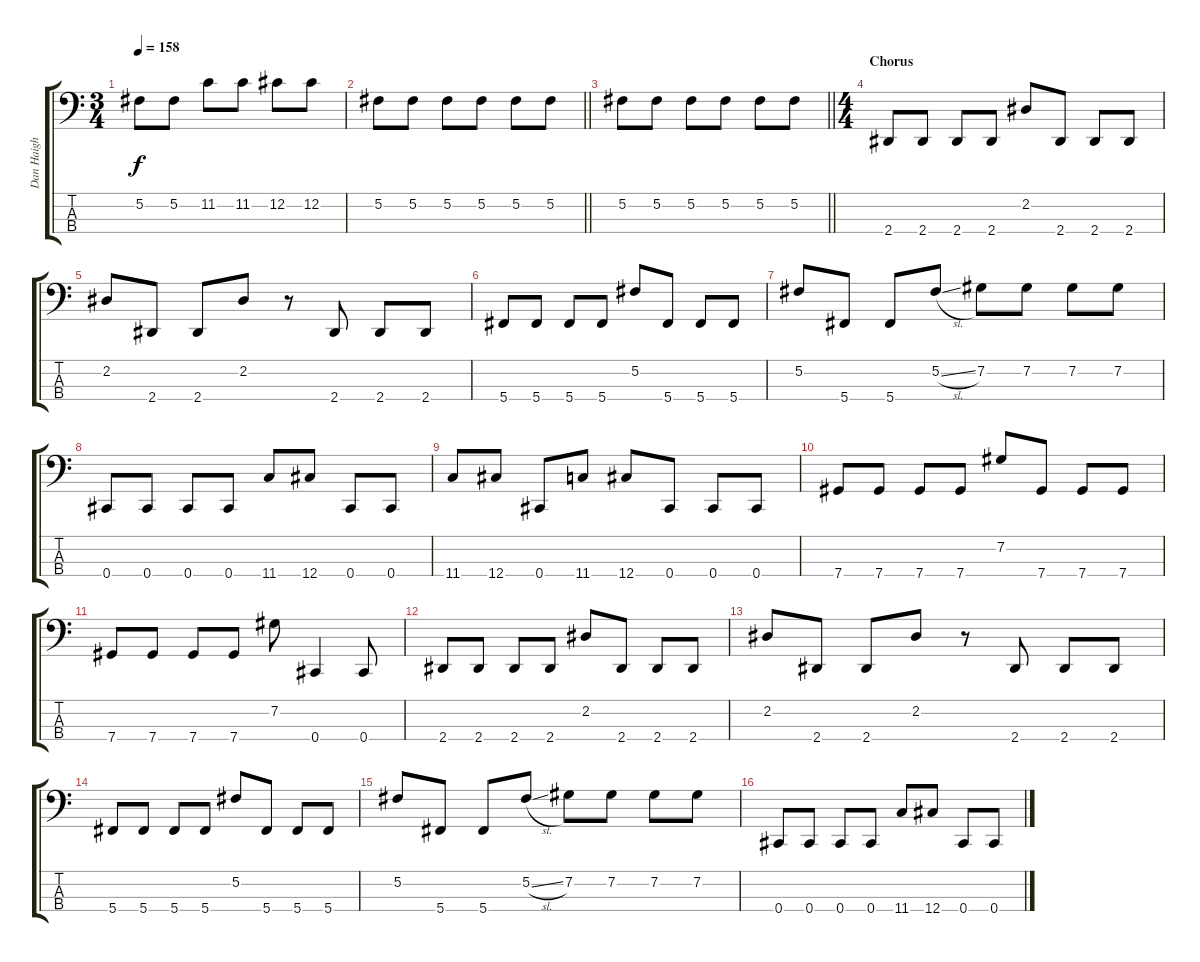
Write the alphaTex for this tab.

\track ("Dan Haigh" "Dan Haigh") {instrument electricbasspick}
\staff {score tabs}
\tuning (Gb2 Db2 Ab1 Db1) {hide}
\ts (3 4)
\tempo 158
\clef f4
\ks c
5.2.8{dy f} 5.2.8 11.2.8 11.2.8 12.2.8 12.2.8 |
\barLineRight lightlight
5.2.8 5.2.8 5.2.8 5.2.8 5.2.8 5.2.8 |
\barLineRight lightlight
5.2.8 5.2.8 5.2.8 5.2.8 5.2.8 5.2.8 |
\ts (4 4)
\section ("" "Chorus")
2.4.8{volume 14} 2.4.8 2.4.8 2.4.8 2.2.8 2.4.8 2.4.8 2.4.8 |
2.2.8 2.4.8 2.4.8 2.2.8 r.8 2.4.8 2.4.8 2.4.8 |
5.4.8 5.4.8 5.4.8 5.4.8 5.2.8 5.4.8 5.4.8 5.4.8 |
5.2.8 5.4.8 5.4.8 5.2{sl}.8 7.2.8 7.2.8 7.2.8 7.2.8 |
0.4.8 0.4.8 0.4.8 0.4.8 11.4.8 12.4.8 0.4.8 0.4.8 |
11.4.8 12.4.8 0.4.8 11.4.8 12.4.8 0.4.8 0.4.8 0.4.8 |
7.4.8 7.4.8 7.4.8 7.4.8 7.2.8 7.4.8 7.4.8 7.4.8 |
7.4.8 7.4.8 7.4.8 7.4.8 7.2.8 0.4.4 0.4.8 |
2.4.8 2.4.8 2.4.8 2.4.8 2.2.8 2.4.8 2.4.8 2.4.8 |
2.2.8 2.4.8 2.4.8 2.2.8 r.8 2.4.8 2.4.8 2.4.8 |
5.4.8 5.4.8 5.4.8 5.4.8 5.2.8 5.4.8 5.4.8 5.4.8 |
5.2.8 5.4.8 5.4.8 5.2{sl}.8 7.2.8 7.2.8 7.2.8 7.2.8 |
0.4.8 0.4.8 0.4.8 0.4.8 11.4.8 12.4.8 0.4.8 0.4.8
